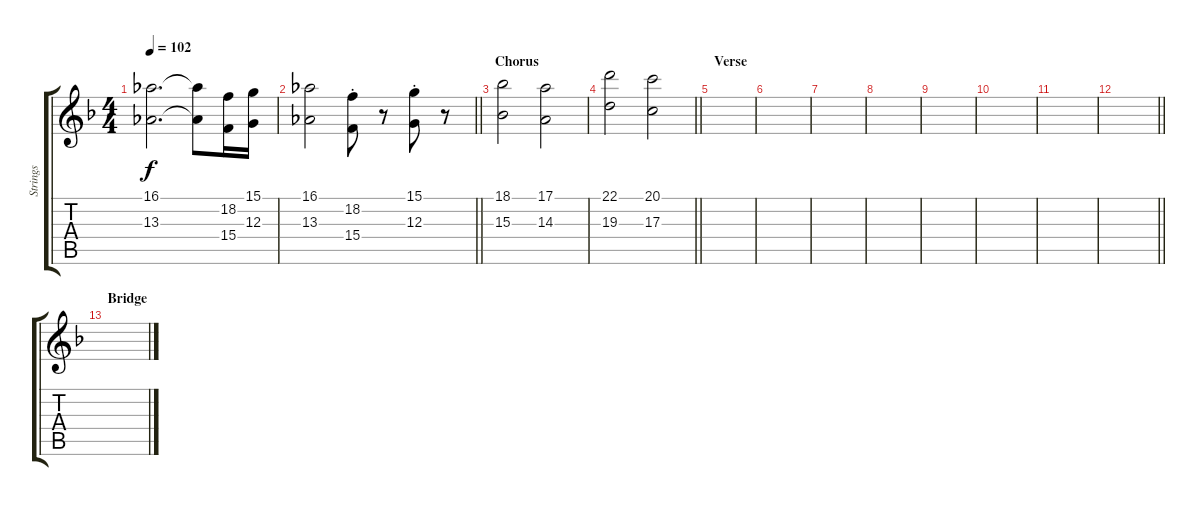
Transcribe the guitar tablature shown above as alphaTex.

\track ("Strings" "Strings") {instrument stringensemble2}
\staff {score tabs}
\tuning (E4 B3 G3 D3 A2 E2) {hide}
\ts (4 4)
\tempo 102
\clef g2
\ks f
(16.1 13.3).2{d dy f} (16.1{t} 13.3{t}).8 (18.2 15.4).16 (15.1 12.3).16 |
\barLineRight lightlight
(16.1 13.3).2 (18.2{st} 15.4{st}).8 r.8 (15.1{st} 12.3{st}).8 r.8 |
\section ("" "Chorus")
(18.1 15.3).2 (17.1 14.3).2 |
\barLineRight lightlight
(22.1 19.3).2 (20.1 17.3).2 |
\section ("" "Verse")
|
|
|
|
|
|
|
\barLineRight lightlight
|
\section ("" "Bridge")
